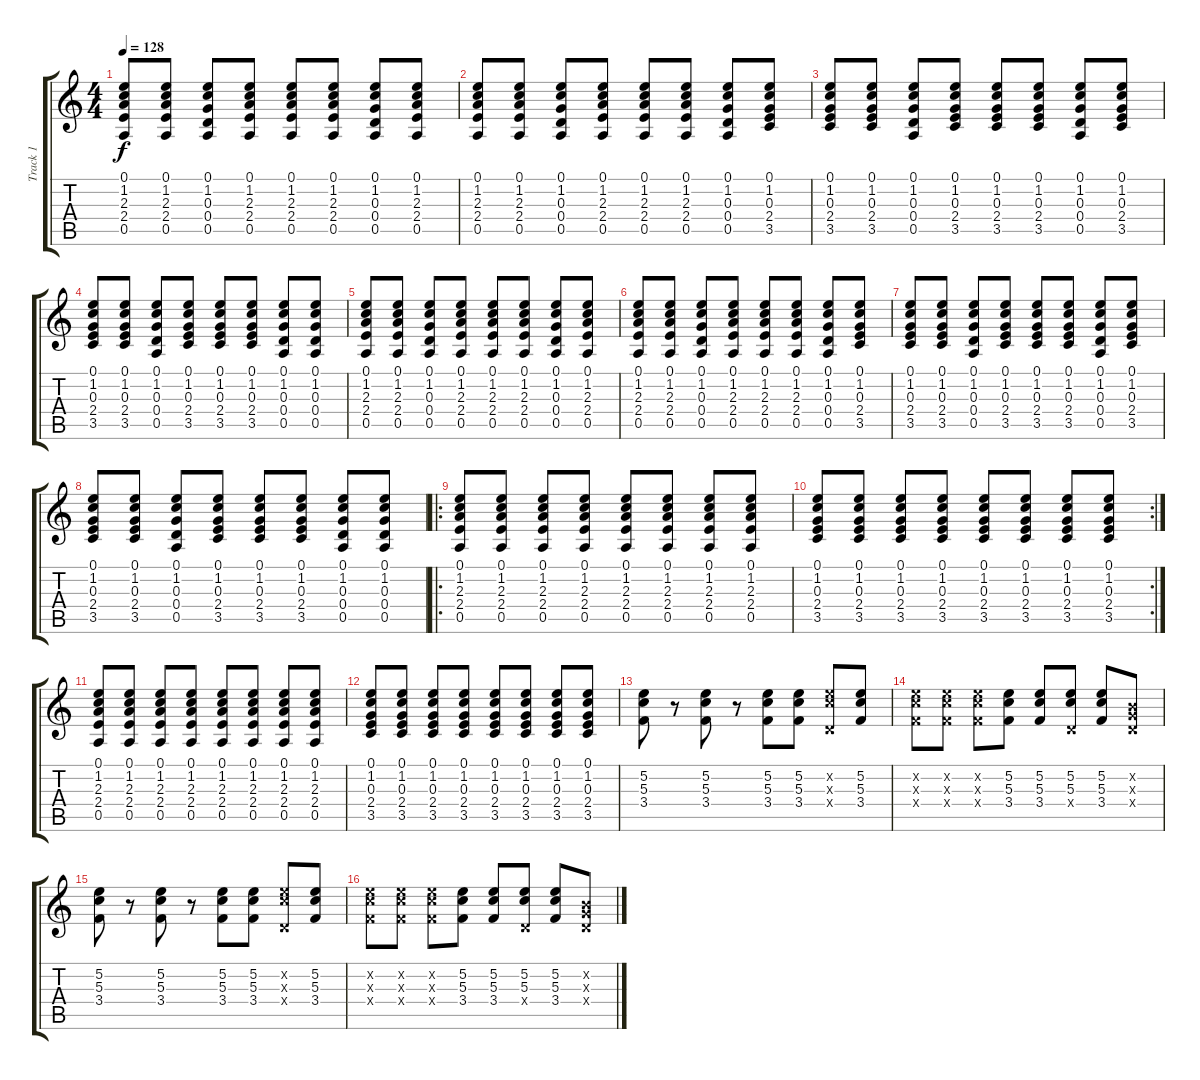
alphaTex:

\track ("Track 1" "Track 1") {instrument electricguitarclean}
\staff {score tabs}
\tuning (E4 B3 G3 D3 A2 E2) {hide}
\ts (4 4)
\tempo 128
\clef g2
\ks c
(0.1 1.2 2.3 2.4 0.5).8{dy f} (0.1 1.2 2.3 2.4 0.5).8 (0.1 1.2 0.3 0.4 0.5).8 (0.1 1.2 2.3 2.4 0.5).8 (0.1 1.2 2.3 2.4 0.5).8 (0.1 1.2 2.3 2.4 0.5).8 (0.1 1.2 0.3 0.4 0.5).8 (0.1 1.2 2.3 2.4 0.5).8 |
(0.1 1.2 2.3 2.4 0.5).8 (0.1 1.2 2.3 2.4 0.5).8 (0.1 1.2 0.3 0.4 0.5).8 (0.1 1.2 2.3 2.4 0.5).8 (0.1 1.2 2.3 2.4 0.5).8 (0.1 1.2 2.3 2.4 0.5).8 (0.1 1.2 0.3 0.4 0.5).8 (0.1 1.2 0.3 2.4 3.5).8 |
(0.1 1.2 0.3 2.4 3.5).8 (0.1 1.2 0.3 2.4 3.5).8 (0.1 1.2 0.3 0.4 0.5).8 (0.1 1.2 0.3 2.4 3.5).8 (0.1 1.2 0.3 2.4 3.5).8 (0.1 1.2 0.3 2.4 3.5).8 (0.1 1.2 0.3 0.4 0.5).8 (0.1 1.2 0.3 2.4 3.5).8 |
(0.1 1.2 0.3 2.4 3.5).8 (0.1 1.2 0.3 2.4 3.5).8 (0.1 1.2 0.3 0.4 0.5).8 (0.1 1.2 0.3 2.4 3.5).8 (0.1 1.2 0.3 2.4 3.5).8 (0.1 1.2 0.3 2.4 3.5).8 (0.1 1.2 0.3 0.4 0.5).8 (0.1 1.2 0.3 0.4 0.5).8 |
(0.1 1.2 2.3 2.4 0.5).8 (0.1 1.2 2.3 2.4 0.5).8 (0.1 1.2 0.3 0.4 0.5).8 (0.1 1.2 2.3 2.4 0.5).8 (0.1 1.2 2.3 2.4 0.5).8 (0.1 1.2 2.3 2.4 0.5).8 (0.1 1.2 0.3 0.4 0.5).8 (0.1 1.2 2.3 2.4 0.5).8 |
(0.1 1.2 2.3 2.4 0.5).8 (0.1 1.2 2.3 2.4 0.5).8 (0.1 1.2 0.3 0.4 0.5).8 (0.1 1.2 2.3 2.4 0.5).8 (0.1 1.2 2.3 2.4 0.5).8 (0.1 1.2 2.3 2.4 0.5).8 (0.1 1.2 0.3 0.4 0.5).8 (0.1 1.2 0.3 2.4 3.5).8 |
(0.1 1.2 0.3 2.4 3.5).8 (0.1 1.2 0.3 2.4 3.5).8 (0.1 1.2 0.3 0.4 0.5).8 (0.1 1.2 0.3 2.4 3.5).8 (0.1 1.2 0.3 2.4 3.5).8 (0.1 1.2 0.3 2.4 3.5).8 (0.1 1.2 0.3 0.4 0.5).8 (0.1 1.2 0.3 2.4 3.5).8 |
(0.1 1.2 0.3 2.4 3.5).8 (0.1 1.2 0.3 2.4 3.5).8 (0.1 1.2 0.3 0.4 0.5).8 (0.1 1.2 0.3 2.4 3.5).8 (0.1 1.2 0.3 2.4 3.5).8 (0.1 1.2 0.3 2.4 3.5).8 (0.1 1.2 0.3 0.4 0.5).8 (0.1 1.2 0.3 0.4 0.5).8 |
\ro
(0.1 1.2 2.3 2.4 0.5).8 (0.1 1.2 2.3 2.4 0.5).8 (0.1 1.2 2.3 2.4 0.5).8 (0.1 1.2 2.3 2.4 0.5).8 (0.1 1.2 2.3 2.4 0.5).8 (0.1 1.2 2.3 2.4 0.5).8 (0.1 1.2 2.3 2.4 0.5).8 (0.1 1.2 2.3 2.4 0.5).8 |
\rc 2
(0.1 1.2 0.3 2.4 3.5).8 (0.1 1.2 0.3 2.4 3.5).8 (0.1 1.2 0.3 2.4 3.5).8 (0.1 1.2 0.3 2.4 3.5).8 (0.1 1.2 0.3 2.4 3.5).8 (0.1 1.2 0.3 2.4 3.5).8 (0.1 1.2 0.3 2.4 3.5).8 (0.1 1.2 0.3 2.4 3.5).8 |
(0.1 1.2 2.3 2.4 0.5).8 (0.1 1.2 2.3 2.4 0.5).8 (0.1 1.2 2.3 2.4 0.5).8 (0.1 1.2 2.3 2.4 0.5).8 (0.1 1.2 2.3 2.4 0.5).8 (0.1 1.2 2.3 2.4 0.5).8 (0.1 1.2 2.3 2.4 0.5).8 (0.1 1.2 2.3 2.4 0.5).8 |
(0.1 1.2 0.3 2.4 3.5).8 (0.1 1.2 0.3 2.4 3.5).8 (0.1 1.2 0.3 2.4 3.5).8 (0.1 1.2 0.3 2.4 3.5).8 (0.1 1.2 0.3 2.4 3.5).8 (0.1 1.2 0.3 2.4 3.5).8 (0.1 1.2 0.3 2.4 3.5).8 (0.1 1.2 0.3 2.4 3.5).8 |
(5.2 5.3 3.4).8 r.8 (5.2 5.3 3.4).8 r.8 (5.2 5.3 3.4).8 (5.2 5.3 3.4).8 (5.2{x} 5.3{x} 0.4{x}).8 (5.2 5.3 3.4).8 |
(5.2{x} 5.3{x} 3.4{x}).8 (5.2{x} 5.3{x} 3.4{x}).8 (5.2{x} 5.3{x} 3.4{x}).8 (5.2 5.3 3.4).8 (5.2 5.3 3.4).8 (5.2 5.3 0.4{x}).8 (5.2 5.3 3.4).8 (0.2{x} 0.3{x} 0.4{x}).8 |
(5.2 5.3 3.4).8 r.8 (5.2 5.3 3.4).8 r.8 (5.2 5.3 3.4).8 (5.2 5.3 3.4).8 (5.2{x} 5.3{x} 0.4{x}).8 (5.2 5.3 3.4).8 |
(5.2{x} 5.3{x} 3.4{x}).8 (5.2{x} 5.3{x} 3.4{x}).8 (5.2{x} 5.3{x} 3.4{x}).8 (5.2 5.3 3.4).8 (5.2 5.3 3.4).8 (5.2 5.3 0.4{x}).8 (5.2 5.3 3.4).8 (0.2{x} 0.3{x} 0.4{x}).8
